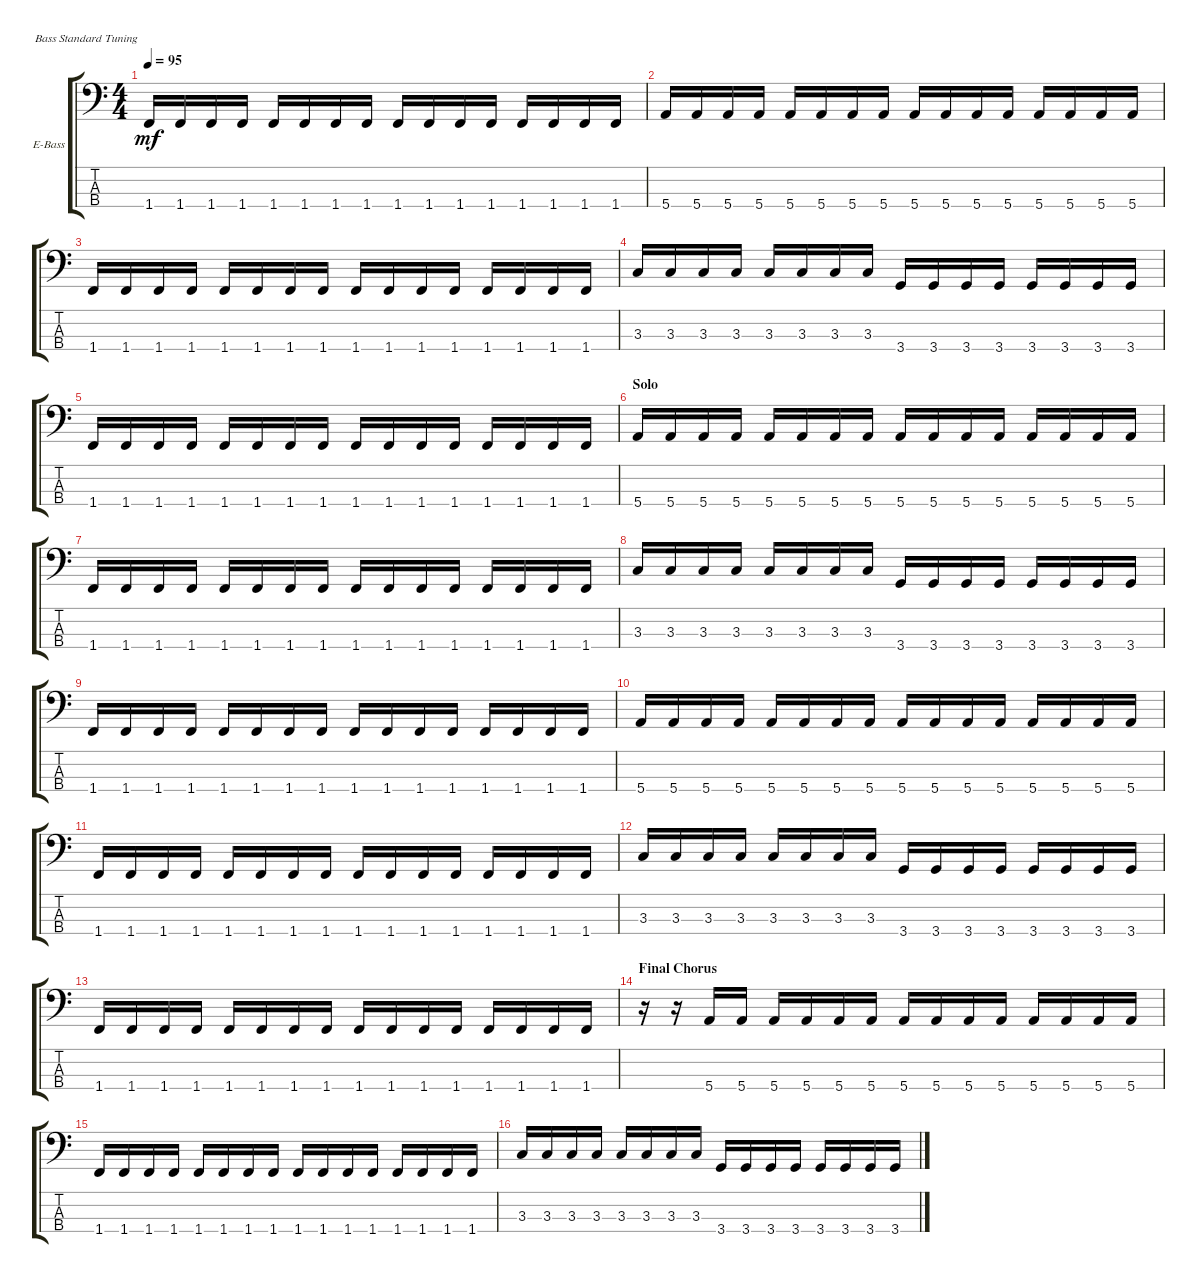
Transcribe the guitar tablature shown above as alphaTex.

\bracketExtendMode groupsimilarinstruments
\firstSystemTrackNameOrientation horizontal
\otherSystemsTrackNameOrientation horizontal
\track ("Electric Bass" "E-Bass") {instrument electricbassfinger}
\staff {score tabs}
\tuning (G2 D2 A1 E1)
\ts (4 4)
\tempo 95
\clef f4
\ks c
1.4.16{dy mf} 1.4.16 1.4.16 1.4.16 1.4.16 1.4.16 1.4.16 1.4.16 1.4.16 1.4.16 1.4.16 1.4.16 1.4.16 1.4.16 1.4.16 1.4.16 |
5.4.16 5.4.16 5.4.16 5.4.16 5.4.16 5.4.16 5.4.16 5.4.16 5.4.16 5.4.16 5.4.16 5.4.16 5.4.16 5.4.16 5.4.16 5.4.16 |
1.4.16 1.4.16 1.4.16 1.4.16 1.4.16 1.4.16 1.4.16 1.4.16 1.4.16 1.4.16 1.4.16 1.4.16 1.4.16 1.4.16 1.4.16 1.4.16 |
3.3.16 3.3.16 3.3.16 3.3.16 3.3.16 3.3.16 3.3.16 3.3.16 3.4.16 3.4.16 3.4.16 3.4.16 3.4.16 3.4.16 3.4.16 3.4.16 |
1.4.16 1.4.16 1.4.16 1.4.16 1.4.16 1.4.16 1.4.16 1.4.16 1.4.16 1.4.16 1.4.16 1.4.16 1.4.16 1.4.16 1.4.16 1.4.16 |
\section ("" "Solo")
5.4.16 5.4.16 5.4.16 5.4.16 5.4.16 5.4.16 5.4.16 5.4.16 5.4.16 5.4.16 5.4.16 5.4.16 5.4.16 5.4.16 5.4.16 5.4.16 |
1.4.16 1.4.16 1.4.16 1.4.16 1.4.16 1.4.16 1.4.16 1.4.16 1.4.16 1.4.16 1.4.16 1.4.16 1.4.16 1.4.16 1.4.16 1.4.16 |
3.3.16 3.3.16 3.3.16 3.3.16 3.3.16 3.3.16 3.3.16 3.3.16 3.4.16 3.4.16 3.4.16 3.4.16 3.4.16 3.4.16 3.4.16 3.4.16 |
1.4.16 1.4.16 1.4.16 1.4.16 1.4.16 1.4.16 1.4.16 1.4.16 1.4.16 1.4.16 1.4.16 1.4.16 1.4.16 1.4.16 1.4.16 1.4.16 |
5.4.16 5.4.16 5.4.16 5.4.16 5.4.16 5.4.16 5.4.16 5.4.16 5.4.16 5.4.16 5.4.16 5.4.16 5.4.16 5.4.16 5.4.16 5.4.16 |
1.4.16 1.4.16 1.4.16 1.4.16 1.4.16 1.4.16 1.4.16 1.4.16 1.4.16 1.4.16 1.4.16 1.4.16 1.4.16 1.4.16 1.4.16 1.4.16 |
3.3.16 3.3.16 3.3.16 3.3.16 3.3.16 3.3.16 3.3.16 3.3.16 3.4.16 3.4.16 3.4.16 3.4.16 3.4.16 3.4.16 3.4.16 3.4.16 |
1.4.16 1.4.16 1.4.16 1.4.16 1.4.16 1.4.16 1.4.16 1.4.16 1.4.16 1.4.16 1.4.16 1.4.16 1.4.16 1.4.16 1.4.16 1.4.16 |
\section ("" "Final Chorus")
r.16 r.16 5.4.16 5.4.16 5.4.16 5.4.16 5.4.16 5.4.16 5.4.16 5.4.16 5.4.16 5.4.16 5.4.16 5.4.16 5.4.16 5.4.16 |
1.4.16 1.4.16 1.4.16 1.4.16 1.4.16 1.4.16 1.4.16 1.4.16 1.4.16 1.4.16 1.4.16 1.4.16 1.4.16 1.4.16 1.4.16 1.4.16 |
3.3.16 3.3.16 3.3.16 3.3.16 3.3.16 3.3.16 3.3.16 3.3.16 3.4.16 3.4.16 3.4.16 3.4.16 3.4.16 3.4.16 3.4.16 3.4.16
